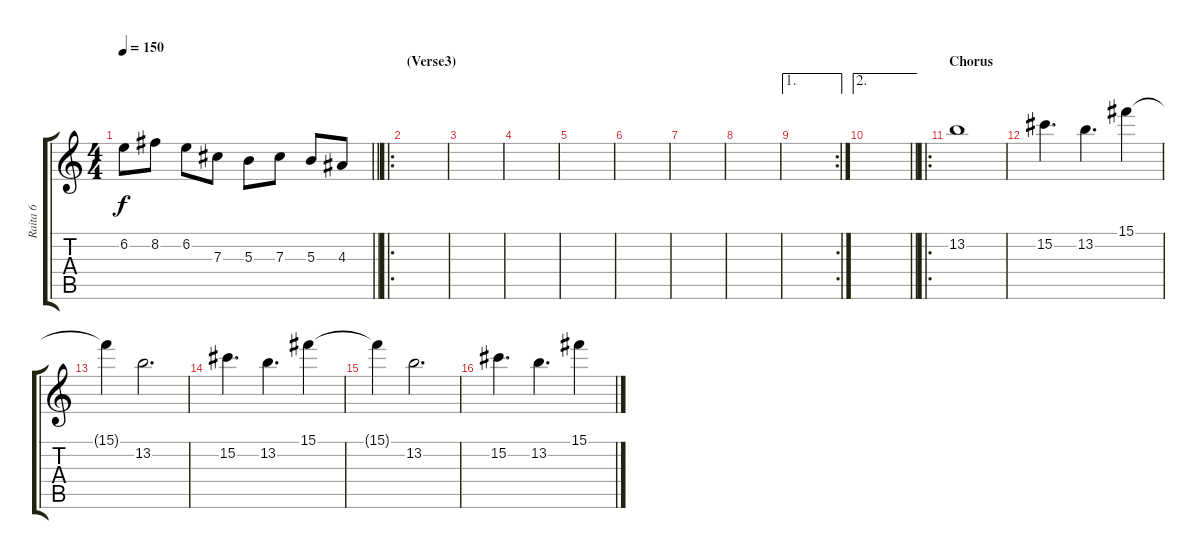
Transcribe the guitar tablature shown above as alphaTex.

\track ("Raita 6" "Raita 6") {instrument overdrivenguitar}
\staff {score tabs}
\tuning (Eb4 Bb3 Gb3 Db3 Ab2 Eb2) {hide}
\ts (4 4)
\tempo 150
\clef g2
\barLineRight lightlight
\ks c
6.2.8{dy f} 8.2.8 6.2.8 7.3.8 5.3.8 7.3.8 5.3.8 4.3.8 |
\ro
\section ("" "(Verse3)")
|
|
|
|
|
|
|
\ae 1
\rc 2
|
\ae 2
\barLineRight lightlight
|
\ro
\section ("" "Chorus")
13.2.1 |
15.2.4{d} 13.2.4{d} 15.1.4 |
15.1{t}.4 13.2.2{d} |
15.2.4{d} 13.2.4{d} 15.1.4 |
15.1{t}.4 13.2.2{d} |
15.2.4{d} 13.2.4{d} 15.1.4
